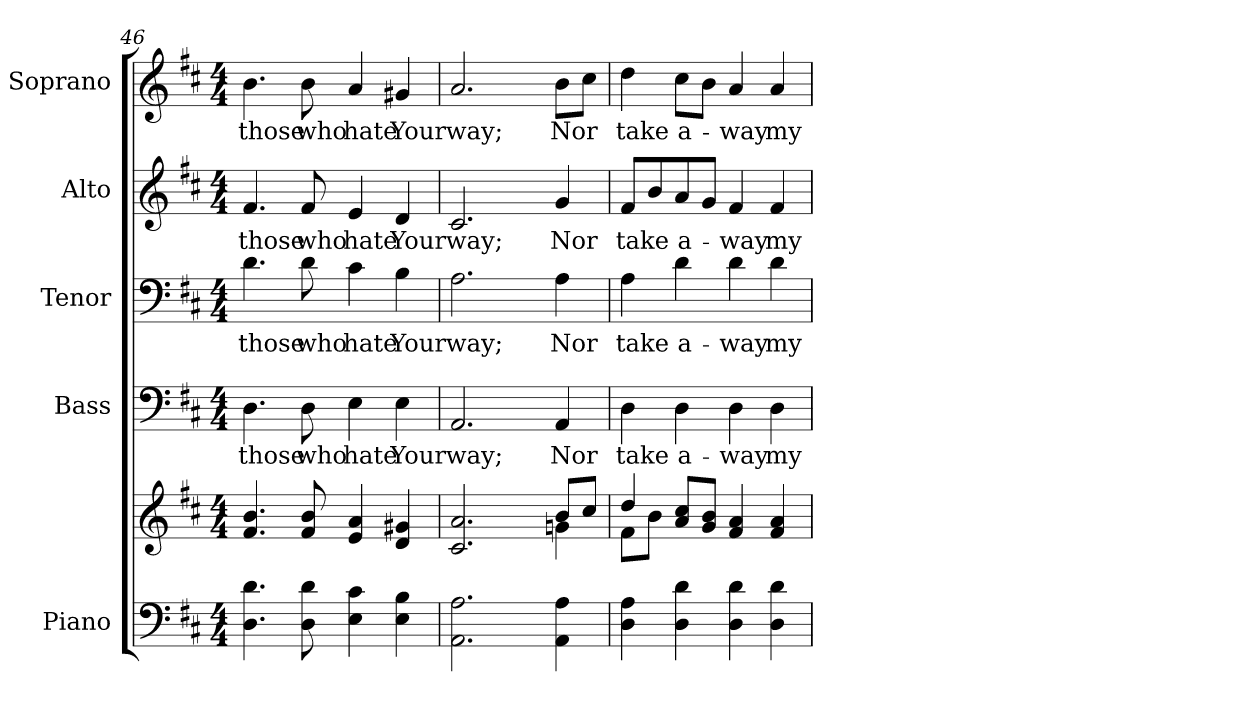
**kern	**kern	**kern	**text	**kern	**text	**kern	**text	**kern	**text
*part5	*part5	*part4	*part4	*part3	*part3	*part2	*part2	*part1	*part1
*staff6	*staff5	*staff4	*staff4	*staff3	*staff3	*staff2	*staff2	*staff1	*staff1
*I"Piano	*	*I"Bass	*	*I"Tenor	*	*I"Alto	*	*I"Soprano	*
*I'Pno.	*	*I'B.	*	*I'T.	*	*I'A.	*	*I'S.	*
*clefF4	*clefG2	*clefF4	*	*clefF4	*	*clefG2	*	*clefG2	*
*k[f#c#]	*k[f#c#]	*k[f#c#]	*	*k[f#c#]	*	*k[f#c#]	*	*k[f#c#]	*
*D:	*D:	*D:	*	*D:	*	*D:	*	*D:	*
*M4/4	*M4/4	*M4/4	*	*M4/4	*	*M4/4	*	*M4/4	*
=46	=46	=46	=46	=46	=46	=46	=46	=46	=46
!	!	!	!LO:LY:b:color=#000000	!	!	!	!	!	!
!	!	!	!	!	!LO:LY:b:color=#000000	!	!	!	!
!	!	!	!	!	!	!	!LO:LY:b:color=#000000	!	!
!	!	!	!	!	!	!	!	!	!LO:LY:b:color=#000000
4.Di\ 4.di	4.f#i/ 4.bi	4.Di\	those	4.di\	those	4.f#i/	those	4.bi\	those
!	!	!	!LO:LY:b:color=#000000	!	!	!	!	!	!
!	!	!	!	!	!LO:LY:b:color=#000000	!	!	!	!
!	!	!	!	!	!	!	!LO:LY:b:color=#000000	!	!
!	!	!	!	!	!	!	!	!	!LO:LY:b:color=#000000
8Di\ 8di	8f#i/ 8bi	8Di\	who	8di\	who	8f#i/	who	8bi\	who
!	!	!	!LO:LY:b:color=#000000	!	!	!	!	!	!
!	!	!	!	!	!LO:LY:b:color=#000000	!	!	!	!
!	!	!	!	!	!	!	!LO:LY:b:color=#000000	!	!
!	!	!	!	!	!	!	!	!	!LO:LY:b:color=#000000
4Ei\ 4c#i	4ei/ 4ai	4Ei\	hate	4c#i\	hate	4ei/	hate	4ai/	hate
!	!	!	!LO:LY:b:color=#000000	!	!	!	!	!	!
!	!	!	!	!	!LO:LY:b:color=#000000	!	!	!	!
!	!	!	!	!	!	!	!LO:LY:b:color=#000000	!	!
!	!	!	!	!	!	!	!	!	!LO:LY:b:color=#000000
4Ei\ 4Bi	4di/ 4g#Xi	4Ei\	Your	4Bi\	Your	4di/	Your	4g#Xi/	Your
=47	=47	=47	=47	=47	=47	=47	=47	=47	=47
*	*^	*	*	*	*	*	*	*	*
!	!	!	!	!LO:LY:b:color=#000000	!	!	!	!	!	!
!	!	!	!	!	!	!LO:LY:b:color=#000000	!	!	!	!
!	!	!	!	!	!	!	!	!LO:LY:b:color=#000000	!	!
!	!	!	!	!	!	!	!	!	!	!LO:LY:b:color=#000000
2.AAi\ 2.Ai	2.c#i/ 2.ai	2ryy	2.AAi/	way;	2.Ai\	way;	2.c#i/	way;	2.ai/	way;
.	.	4ryy	.	.	.	.	.	.	.	.
!	!	!	!	!LO:LY:b:color=#000000	!	!	!	!	!	!
!	!	!	!	!	!	!LO:LY:b:color=#000000	!	!	!	!
!	!	!	!	!	!	!	!	!LO:LY:b:color=#000000	!	!
!	!	!	!	!	!	!	!	!	!	!LO:LY:b:color=#000000
4AAi\ 4Ai	8bi/L	4gni\	4AAi/	Nor	4Ai\	Nor	4gi/	Nor	8bi\L	Nor
.	8cc#i/J	.	.	.	.	.	.	.	8cc#i\J	.
!!LO:PB:g=z
=48	=48	=48	=48	=48	=48	=48	=48	=48	=48	=48
!	!	!	!	!LO:LY:b:color=#000000	!	!	!	!	!	!
!	!	!	!	!	!	!LO:LY:b:color=#000000	!	!	!	!
!	!	!	!	!	!	!	!	!LO:LY:b:color=#000000	!	!
!	!	!	!	!	!	!	!	!	!	!LO:LY:b:color=#000000
4Di\ 4Ai	4ddi/	8f#i\L	4Di\	take	4Ai\	take	8f#i/L	take	4ddi\	take
.	.	8bi\J	.	.	.	.	8bi/	.	.	.
!	!	!	!	!LO:LY:b:color=#000000	!	!	!	!	!	!
!	!	!	!	!	!	!LO:LY:b:color=#000000	!	!	!	!
!	!	!	!	!	!	!	!	!LO:LY:b:color=#000000	!	!
!	!	!	!	!	!	!	!	!	!	!LO:LY:b:color=#000000
4Di\ 4di	8ai/ 8cc#iL	4ryy	4Di\	a-	4di\	a-	8ai/	a-	8cc#i\L	a-
.	8gi/ 8biJ	.	.	.	.	.	8gi/J	.	8bi\J	.
!	!	!	!	!LO:LY:b:color=#000000	!	!	!	!	!	!
!	!	!	!	!	!	!LO:LY:b:color=#000000	!	!	!	!
!	!	!	!	!	!	!	!	!LO:LY:b:color=#000000	!	!
!	!	!	!	!	!	!	!	!	!	!LO:LY:b:color=#000000
4Di\ 4di	4f#i/ 4ai	2ryy	4Di\	-way	4di\	-way	4f#i/	-way	4ai/	-way
!	!	!	!	!LO:LY:b:color=#000000	!	!	!	!	!	!
!	!	!	!	!	!	!LO:LY:b:color=#000000	!	!	!	!
!	!	!	!	!	!	!	!	!LO:LY:b:color=#000000	!	!
!	!	!	!	!	!	!	!	!	!	!LO:LY:b:color=#000000
4Di\ 4di	4f#i/ 4ai	.	4Di\	my	4di\	my	4f#i/	my	4ai/	my
*	*v	*v	*	*	*	*	*	*	*	*
=	=	=	=	=	=	=	=	=	=
*-	*-	*-	*-	*-	*-	*-	*-	*-	*-
